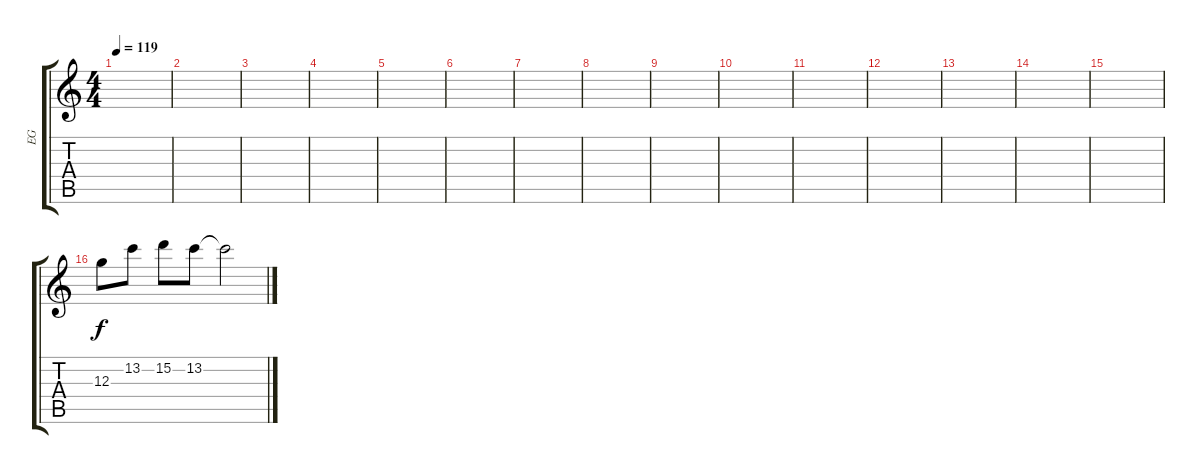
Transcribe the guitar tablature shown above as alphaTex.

\track ("EG" "EG") {instrument electricguitarclean}
\staff {score tabs}
\tuning (E4 B3 G3 D3 A2 E2) {hide}
\ts (4 4)
\tempo 119
\clef g2
\ks c
|
|
|
|
|
|
|
|
|
|
|
|
|
|
|
12.3.8 13.2.8 15.2.8 13.2.8 13.2{t}.2
